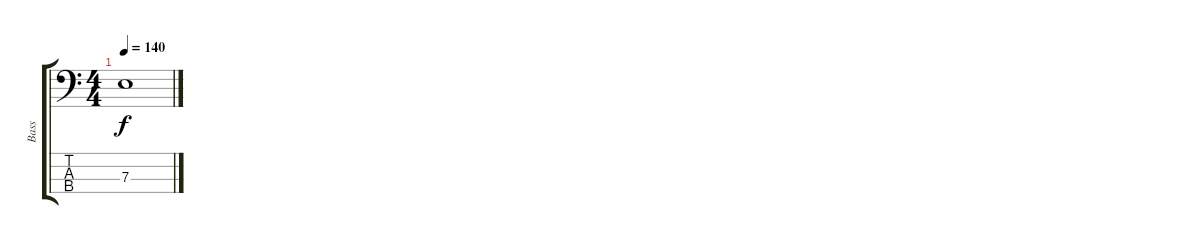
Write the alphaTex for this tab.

\track ("Bass" "Bass") {instrument electricbassfinger}
\staff {score tabs}
\tuning (G2 D2 A1 E1) {hide}
\ts (4 4)
\tempo 140
\clef f4
\ks c
7.3{t}.1{dy f}
